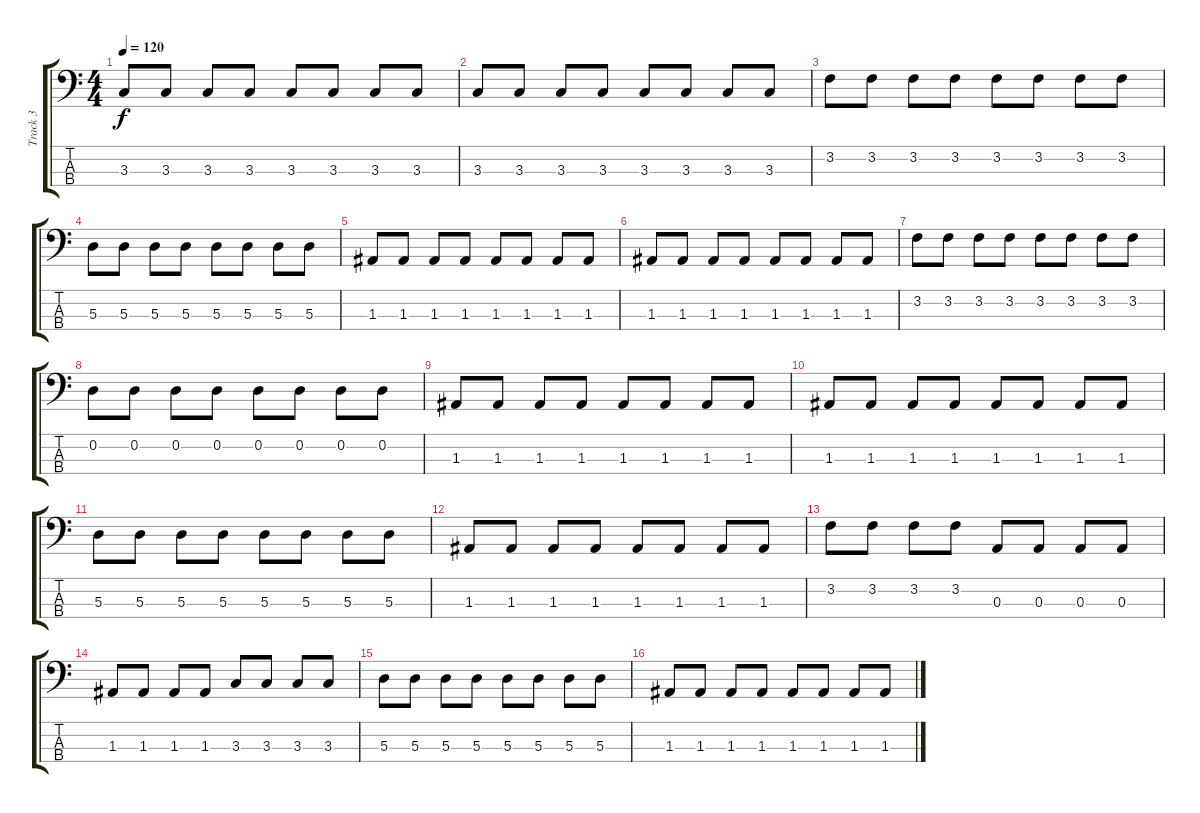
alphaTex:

\track ("Track 3" "Track 3") {instrument electricbasspick}
\staff {score tabs}
\tuning (G2 D2 A1 E1) {hide}
\ts (4 4)
\tempo 120
\clef f4
\ks c
3.3.8{dy f} 3.3.8 3.3.8 3.3.8 3.3.8 3.3.8 3.3.8 3.3.8 |
3.3.8 3.3.8 3.3.8 3.3.8 3.3.8 3.3.8 3.3.8 3.3.8 |
3.2.8 3.2.8 3.2.8 3.2.8 3.2.8 3.2.8 3.2.8 3.2.8 |
5.3.8 5.3.8 5.3.8 5.3.8 5.3.8 5.3.8 5.3.8 5.3.8 |
1.3.8 1.3.8 1.3.8 1.3.8 1.3.8 1.3.8 1.3.8 1.3.8 |
1.3.8 1.3.8 1.3.8 1.3.8 1.3.8 1.3.8 1.3.8 1.3.8 |
3.2.8 3.2.8 3.2.8 3.2.8 3.2.8 3.2.8 3.2.8 3.2.8 |
0.2.8 0.2.8 0.2.8 0.2.8 0.2.8 0.2.8 0.2.8 0.2.8 |
1.3.8 1.3.8 1.3.8 1.3.8 1.3.8 1.3.8 1.3.8 1.3.8 |
1.3.8 1.3.8 1.3.8 1.3.8 1.3.8 1.3.8 1.3.8 1.3.8 |
5.3.8 5.3.8 5.3.8 5.3.8 5.3.8 5.3.8 5.3.8 5.3.8 |
1.3.8 1.3.8 1.3.8 1.3.8 1.3.8 1.3.8 1.3.8 1.3.8 |
3.2.8 3.2.8 3.2.8 3.2.8 0.3.8 0.3.8 0.3.8 0.3.8 |
1.3.8 1.3.8 1.3.8 1.3.8 3.3.8 3.3.8 3.3.8 3.3.8 |
5.3.8 5.3.8 5.3.8 5.3.8 5.3.8 5.3.8 5.3.8 5.3.8 |
1.3.8 1.3.8 1.3.8 1.3.8 1.3.8 1.3.8 1.3.8 1.3.8
